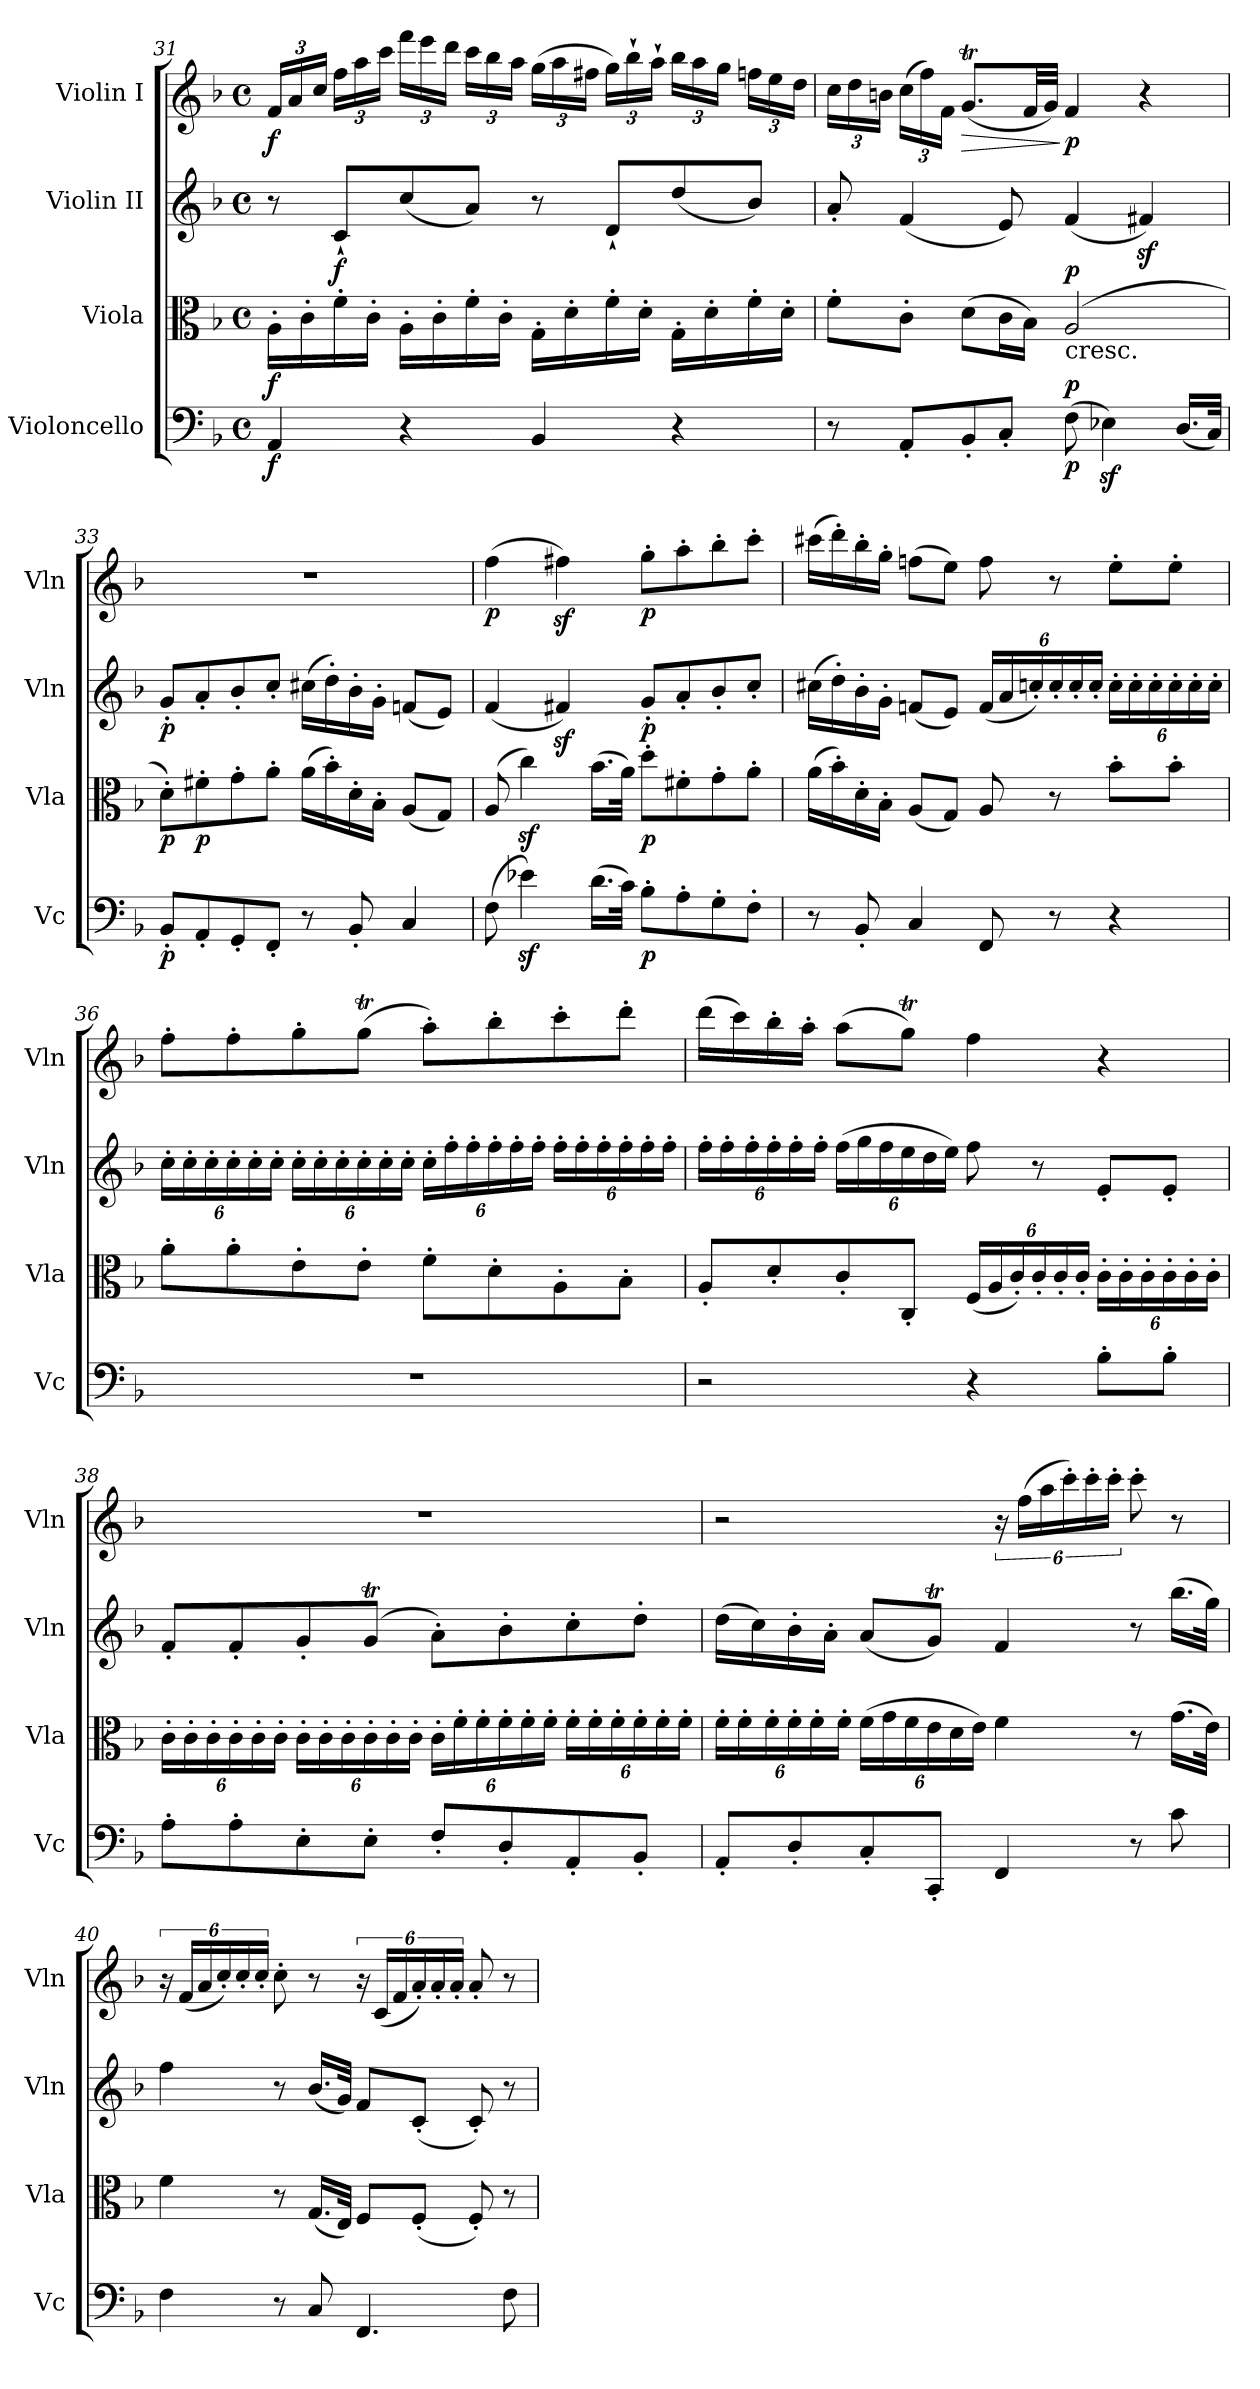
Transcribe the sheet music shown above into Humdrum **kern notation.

**kern	**dynam	**kern	**dynam	**kern	**dynam	**kern	**dynam
*part4	*part4	*part3	*part3	*part2	*part2	*part1	*part1
*staff4	*staff4	*staff3	*staff3	*staff2	*staff2	*staff1	*staff1
*I"Violoncello	*	*I"Viola	*	*I"Violin II	*	*I"Violin I	*
*I'Vc	*	*I'Vla	*	*I'Vln	*	*I'Vln	*
!!LO:PB:g=z
*clefF4	*	*clefC3	*	*clefG2	*	*clefG2	*
*k[b-]	*	*k[b-]	*	*k[b-]	*	*k[b-]	*
*M4/4	*	*M4/4	*	*M4/4	*	*M4/4	*
*met(c)	*	*met(c)	*	*met(c)	*	*met(c)	*
*	*	*	*	*	*	*Xbrackettup	*
=31	=31	=31	=31	=31	=31	=31	=31
!	!LO:DY:b	!	!LO:DY:b	!	!	!	!LO:DY:b
4AA/	f	16A'\LL	f	8r	.	24f/LL	f
.	.	.	.	.	.	24a/	.
.	.	16c'\	.	.	.	.	.
.	.	.	.	.	.	24cc/JJ	.
!	!	!	!	!	!LO:DY:b	!	!
.	.	16f'\	.	8c`/L	f	24ff\LL	.
.	.	.	.	.	.	24aa\	.
.	.	16c'\JJ	.	.	.	.	.
.	.	.	.	.	.	24ccc\JJ	.
4r	.	16A'\LL	.	(<8cc/	.	24fff\LL	.
.	.	.	.	.	.	24eee\	.
.	.	16c'\	.	.	.	.	.
.	.	.	.	.	.	24ddd\JJ	.
.	.	16f'\	.	8a/J)	.	24ccc\LL	.
.	.	.	.	.	.	24bb-\	.
.	.	16c'\JJ	.	.	.	.	.
.	.	.	.	.	.	24aa\JJ	.
4BB-/	.	16G'\LL	.	8r	.	(>24gg\LL	.
.	.	.	.	.	.	24aa\	.
.	.	16d'\	.	.	.	.	.
.	.	.	.	.	.	24ff#X\JJ	.
.	.	16f'\	.	8d`/L	.	24gg\LL)	.
.	.	.	.	.	.	24bb-`\	.
.	.	16d'\JJ	.	.	.	.	.
.	.	.	.	.	.	24aa`\JJ	.
4r	.	16G'\LL	.	(<8dd/	.	24bb-\LL	.
.	.	.	.	.	.	24aa\	.
.	.	16d'\	.	.	.	.	.
.	.	.	.	.	.	24gg\JJ	.
.	.	16f'\	.	8b-/J)	.	24ffn\LL	.
.	.	.	.	.	.	24ee\	.
.	.	16d'\JJ	.	.	.	.	.
.	.	.	.	.	.	24dd\JJ	.
!!LO:LB:g=z
=32	=32	=32	=32	=32	=32	=32	=32
8r	.	8f'\L	.	8a'/	.	24cc\LL	.
.	.	.	.	.	.	24dd\	.
.	.	.	.	.	.	24bn\JJ	.
8AA'/L	.	8c'\J	.	(<4f/	.	(>24cc\LL	.
.	.	.	.	.	.	24ff\)	.
.	.	.	.	.	.	24f\JJ	.
!	!	!	!	!	!	!	!LO:HP:b
8BB-'/	.	(>8d\L	.	.	.	(<8.gT/L	>
8C'/J	.	16c\L	.	8e/)	.	.	.
.	.	16B-\JJ)	.	.	.	32f/LL	.
.	.	.	.	.	.	32g/JJJ)	.
!	!	!LO:TX:b:t=cresc.	!	!	!	!	!
!	!LO:DY:b	!	!LO:DY:b	!	!LO:DY:b	!	!LO:DY:n=1:b
(>8F\	p	(>2A/	p	(<4f/	p	4f/	] p
4E-Xz<\)	.	.	.	.	.	.	.
.	.	.	.	4f#Xz</)	.	4r	.
(<16.D/LL	.	.	.	.	.	.	.
32C/JJk)	.	.	.	.	.	.	.
=33	=33	=33	=33	=33	=33	=33	=33
!	!LO:DY:b	!	!LO:DY:b	!	!LO:DY:b	!	!
8BB-'/L	p	8d'\L)	p	8g'/L	p	1r	.
!	!	!	!LO:DY:b	!	!	!	!
8AA'/	.	8f#X'\	p	8a'/	.	.	.
8GG'/	.	8g'\	.	8b-'/	.	.	.
8FF'/J	.	8a'\J	.	8cc'/J	.	.	.
8r	.	(>16a\LL	.	(>16cc#X\LL	.	.	.
.	.	16b-'\)	.	16dd'\)	.	.	.
8BB-'/	.	16d'\	.	16b-'\	.	.	.
.	.	16B-'\JJ	.	16g'\JJ	.	.	.
4C/	.	(<8A/L	.	(<8fn/L	.	.	.
.	.	8G/J)	.	8e/J)	.	.	.
=34	=34	=34	=34	=34	=34	=34	=34
!	!	!	!	!	!	!	!LO:DY:b
(>8F\	.	(>8A/	.	(<4f/	.	(>4ff\	p
4e-Xz<\)	.	4ccz<\)	.	.	.	.	.
.	.	.	.	4f#Xz</)	.	4ff#Xz<\)	.
(>16.d\LL	.	(>16.b-\LL	.	.	.	.	.
32c\JJk)	.	32a\JJk)	.	.	.	.	.
!	!LO:DY:b	!	!LO:DY:b	!	!LO:DY:b	!	!LO:DY:b
8B-'\L	p	8dd'\L	p	8g'/L	p	8gg'\L	p
8A'\	.	8f#X'\	.	8a'/	.	8aa'\	.
8G'\	.	8g'\	.	8b-'/	.	8bb-'\	.
8F'\J	.	8a'\J	.	8cc'/J	.	8ccc'\J	.
!!LO:LB:g=z
=35	=35	=35	=35	=35	=35	=35	=35
8r	.	(>16a\LL	.	(>16cc#X\LL	.	(>16ccc#X\LL	.
.	.	16b-'\)	.	16dd'\)	.	16ddd'\)	.
8BB-'/	.	16d'\	.	16b-'\	.	16bb-'\	.
.	.	16B-'\JJ	.	16g'\JJ	.	16gg'\JJ	.
4C/	.	(<8A/L	.	(<8fn/L	.	(>8ffn\L	.
.	.	8G/J)	.	8e/J)	.	8ee\J)	.
*	*	*	*	*Xbrackettup	*	*	*
8FF/	.	8A/	.	(<24f/LL	.	8ff\	.
.	.	.	.	24a/	.	.	.
.	.	.	.	24ccn'/)	.	.	.
8r	.	8r	.	24cc'/	.	8r	.
.	.	.	.	24cc'/	.	.	.
.	.	.	.	24cc'/JJ	.	.	.
4r	.	8b-'\L	.	24cc'\LL	.	8ee'\L	.
.	.	.	.	24cc'\	.	.	.
.	.	.	.	24cc'\	.	.	.
.	.	8b-'\J	.	24cc'\	.	8ee'\J	.
.	.	.	.	24cc'\	.	.	.
.	.	.	.	24cc'\JJ	.	.	.
=36	=36	=36	=36	=36	=36	=36	=36
1r	.	8a'\L	.	24cc'\LL	.	8ff'\L	.
.	.	.	.	24cc'\	.	.	.
.	.	.	.	24cc'\	.	.	.
.	.	8a'\	.	24cc'\	.	8ff'\	.
.	.	.	.	24cc'\	.	.	.
.	.	.	.	24cc'\JJ	.	.	.
.	.	8e'\	.	24cc'\LL	.	8gg'\	.
.	.	.	.	24cc'\	.	.	.
.	.	.	.	24cc'\	.	.	.
.	.	8e'\J	.	24cc'\	.	(>8ggT\J	.
.	.	.	.	24cc'\	.	.	.
.	.	.	.	24cc'\JJ	.	.	.
.	.	8f'\L	.	24cc'\LL	.	8aa'\L)	.
.	.	.	.	24ff'\	.	.	.
.	.	.	.	24ff'\	.	.	.
.	.	8d'\	.	24ff'\	.	8bb-'\	.
.	.	.	.	24ff'\	.	.	.
.	.	.	.	24ff'\JJ	.	.	.
.	.	8A'\	.	24ff'\LL	.	8ccc'\	.
.	.	.	.	24ff'\	.	.	.
.	.	.	.	24ff'\	.	.	.
.	.	8B-'\J	.	24ff'\	.	8ddd'\J	.
.	.	.	.	24ff'\	.	.	.
.	.	.	.	24ff'\JJ	.	.	.
!!LO:PB:g=z
=37	=37	=37	=37	=37	=37	=37	=37
2r	.	8A'/L	.	24ff'\LL	.	(>16ddd\LL	.
.	.	.	.	24ff'\	.	.	.
.	.	.	.	.	.	16ccc\)	.
.	.	.	.	24ff'\	.	.	.
.	.	8d'/	.	24ff'\	.	16bb-'\	.
.	.	.	.	24ff'\	.	.	.
.	.	.	.	.	.	16aa'\JJ	.
.	.	.	.	24ff'\JJ	.	.	.
.	.	8c'/	.	(>24ff\LL	.	(>8aa\L	.
.	.	.	.	24gg\	.	.	.
.	.	.	.	24ff\	.	.	.
.	.	8C'/J	.	24ee\	.	8ggT\J)	.
.	.	.	.	24dd\	.	.	.
.	.	.	.	24ee\JJ)	.	.	.
*	*	*Xbrackettup	*	*	*	*	*
4r	.	(<24F/LL	.	8ff\	.	4ff\	.
.	.	24A/	.	.	.	.	.
.	.	24c'/)	.	.	.	.	.
.	.	24c'/	.	8r	.	.	.
.	.	24c'/	.	.	.	.	.
.	.	24c'/JJ	.	.	.	.	.
8B-'\L	.	24c'\LL	.	8e'/L	.	4r	.
.	.	24c'\	.	.	.	.	.
.	.	24c'\	.	.	.	.	.
8B-'\J	.	24c'\	.	8e'/J	.	.	.
.	.	24c'\	.	.	.	.	.
.	.	24c'\JJ	.	.	.	.	.
!!LO:LB:g=z
=38	=38	=38	=38	=38	=38	=38	=38
8A'\L	.	24c'\LL	.	8f'/L	.	1r	.
.	.	24c'\	.	.	.	.	.
.	.	24c'\	.	.	.	.	.
8A'\	.	24c'\	.	8f'/	.	.	.
.	.	24c'\	.	.	.	.	.
.	.	24c'\JJ	.	.	.	.	.
8E'\	.	24c'\LL	.	8g'/	.	.	.
.	.	24c'\	.	.	.	.	.
.	.	24c'\	.	.	.	.	.
8E'\J	.	24c'\	.	(>8gT/J	.	.	.
.	.	24c'\	.	.	.	.	.
.	.	24c'\JJ	.	.	.	.	.
8F'/L	.	24c'\LL	.	8a'\L)	.	.	.
.	.	24f'\	.	.	.	.	.
.	.	24f'\	.	.	.	.	.
8D'/	.	24f'\	.	8b-'\	.	.	.
.	.	24f'\	.	.	.	.	.
.	.	24f'\JJ	.	.	.	.	.
8AA'/	.	24f'\LL	.	8cc'\	.	.	.
.	.	24f'\	.	.	.	.	.
.	.	24f'\	.	.	.	.	.
8BB-'/J	.	24f'\	.	8dd'\J	.	.	.
.	.	24f'\	.	.	.	.	.
.	.	24f'\JJ	.	.	.	.	.
=39	=39	=39	=39	=39	=39	=39	=39
8AA'/L	.	24f'\LL	.	(>16dd\LL	.	2r	.
.	.	24f'\	.	.	.	.	.
.	.	.	.	16cc\)	.	.	.
.	.	24f'\	.	.	.	.	.
8D'/	.	24f'\	.	16b-'\	.	.	.
.	.	24f'\	.	.	.	.	.
.	.	.	.	16a'\JJ	.	.	.
.	.	24f'\JJ	.	.	.	.	.
8C'/	.	(>24f\LL	.	(<8a/L	.	.	.
.	.	24g\	.	.	.	.	.
.	.	24f\	.	.	.	.	.
8CC'/J	.	24e\	.	8gT/J)	.	.	.
.	.	24d\	.	.	.	.	.
.	.	24e\JJ)	.	.	.	.	.
*	*	*	*	*	*	*brackettup	*
4FF/	.	4f\	.	4f/	.	24r	.
.	.	.	.	.	.	(>24ff\LL	.
.	.	.	.	.	.	24aa\	.
.	.	.	.	.	.	24ccc'\)	.
.	.	.	.	.	.	24ccc'\	.
.	.	.	.	.	.	24ccc'\JJ	.
8r	.	8r	.	8r	.	8ccc'\	.
8c\	.	(>16.g\LL	.	(>16.bb-\LL	.	8r	.
.	.	32e\JJk)	.	32gg\JJk)	.	.	.
!!LO:LB:g=z
=40	=40	=40	=40	=40	=40	=40	=40
4F\	.	4f\	.	4ff\	.	24r	.
.	.	.	.	.	.	(<24f/LL	.
.	.	.	.	.	.	24a/	.
.	.	.	.	.	.	24cc'/)	.
.	.	.	.	.	.	24cc'/	.
.	.	.	.	.	.	24cc'/JJ	.
8r	.	8r	.	8r	.	8cc'\	.
8C/	.	(<16.G/LL	.	(<16.b-/LL	.	8r	.
.	.	32E/JJk)	.	32g/JJk)	.	.	.
4.FF/	.	8F/L	.	8f/L	.	24r	.
.	.	.	.	.	.	(<24c/LL	.
.	.	.	.	.	.	24f/	.
.	.	(<8F'/J	.	(<8c'/J	.	24a'/)	.
.	.	.	.	.	.	24a'/	.
.	.	.	.	.	.	24a'/JJ	.
.	.	8F'/)	.	8c'/)	.	8a'/	.
8F\	.	8r	.	8r	.	8r	.
=	=	=	=	=	=	=	=
*-	*-	*-	*-	*-	*-	*-	*-
